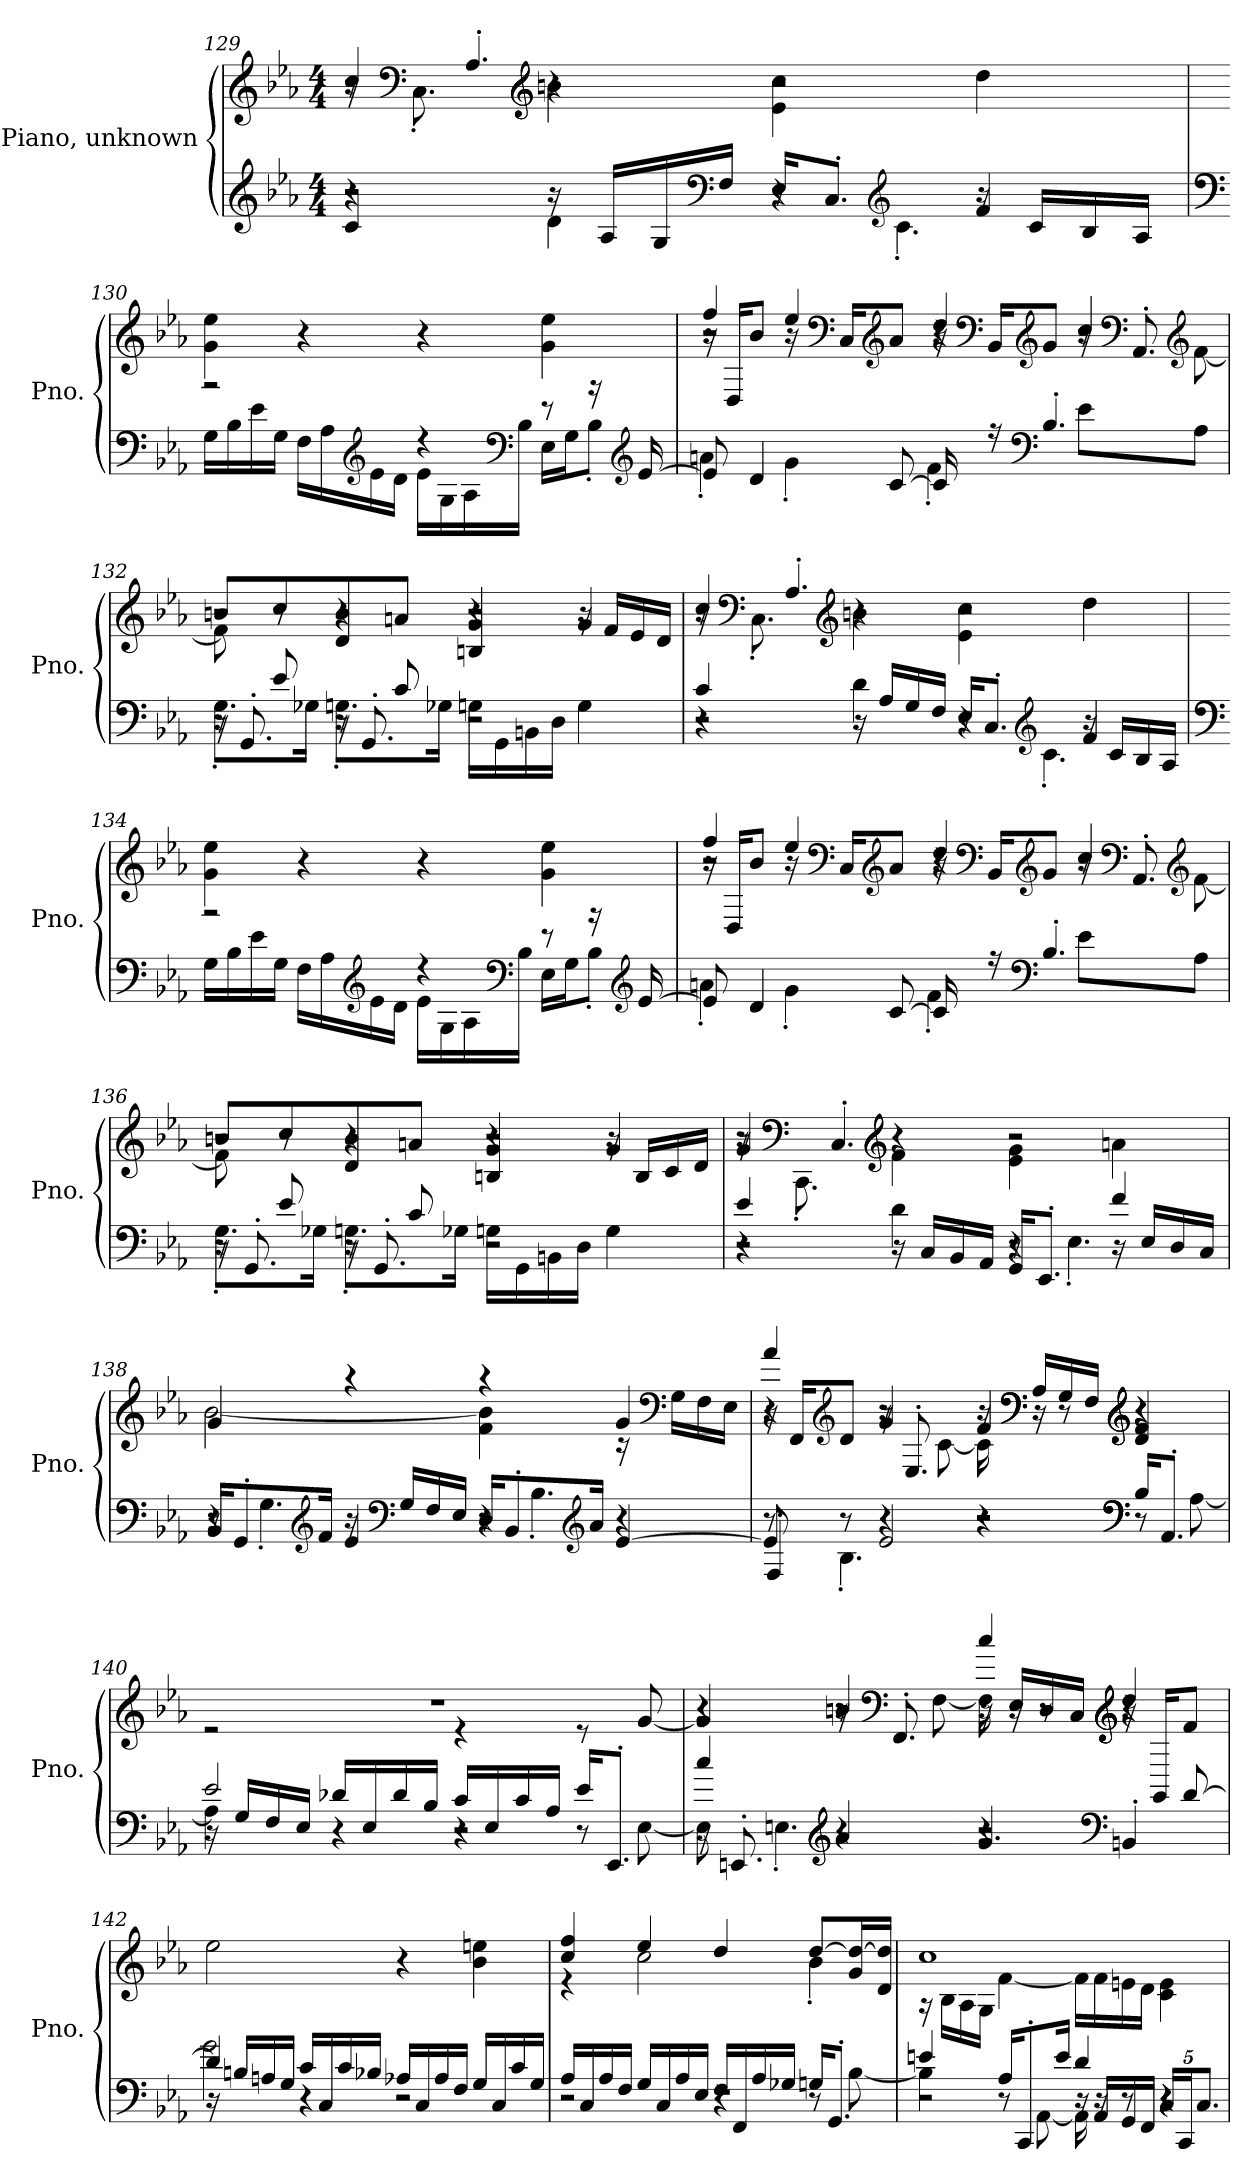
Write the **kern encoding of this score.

**kern	**kern
*part1	*part1
*staff2	*staff1
*I"Piano, unknown	*
*I'Pno.	*
!!LO:LB:g=z
*clefG2	*clefG2
*k[b-e-a-]	*k[b-e-a-]
*M4/4	*M4/4
=129	=129
*^	*^
*	*^	*	*^
2r	4r	4c/	4cc/	16r	8r
*	*	*	*clefF4	*	*
.	.	.	.	8.C'\	.
.	.	.	.	.	4.A-'/
*	*	*	*clefG2	*	*
.	4d\	16r	4r	4bn\	.
.	.	16A-/LL	.	.	.
.	.	16G/	.	.	.
*clefF4	*	*	*	*	*
.	.	16F/JJ	.	.	.
4r	8r	16E-/KL	2r	4e-\ 4cc\	2r
.	.	8.C'/J	.	.	.
*clefG2	*	*	*	*	*
.	4.c'\	.	.	.	.
4f/	.	16r	.	4dd\	.
.	.	16c/LL	.	.	.
.	.	16B-/	.	.	.
.	.	16A-/JJ	.	.	.
*v	*v	*v	*	*	*
*	*v	*v	*v
!!LO:LB:g=z
=130	=130
*clefF4	*
*^	*
2r	16G\LL	4g\ 4ee-\
.	16B-\	.
.	16e-\	.
.	16G\JJ	.
.	16F\LL	4r
.	16A-\	.
*clefG2	*	*
.	16e-\	.
.	16d\JJ	.
4r	16e-\LL	4r
.	16G\	.
.	16A-\	.
*clefF4	*	*
.	16B-\JJ	.
8r	16E-\LL	4g\ 4ee-\
.	16G\J	.
16r	8B-'\J	.
*clefG2	*	*
[16e-/	.	.
!!LO:PB:g=z
=131	=131	=131
*	*	*^
*	*	*	*^
8e-/]	4an'\	4ff/	2r	16r
.	.	.	.	16D/KL
4d/	.	.	.	8b-/J
.	4g'\	4ee-/	.	16r
*	*	*clefF4	*	*
.	.	.	.	16C/KL
*	*	*clefG2	*	*
[8c/	.	.	.	8a-/J
16c/]	4f'\	4dd/	4r	16r
*	*	*clefF4	*	*
16r	.	.	.	16BB-/KL
*clefF4	*	*clefG2	*	*
4.B-'/	.	.	.	8g/J
.	8e-\L	4cc/	8r	16r
*	*	*clefF4	*	*
.	.	.	.	8.AA-'/
*	*	*clefG2	*	*
.	8A-\J	.	[8f\	.
!!LO:LB:g=z	!!	!!
=132	=132	=132	=132	=132
*	*^	*	*	*
8r	8.G'\L	16r	2r	8f\]	8bn/L
.	.	8.GG'/	.	.	.
8e-/	.	.	.	8r	8cc/
.	16G-X\Jk	.	.	.	.
8r	8.Gn'\L	16r	.	4r	8d/ 8b/
.	.	8.GG'/	.	.	.
8c/	.	.	.	.	8an/J
.	16G-X\Jk	.	.	.	.
2r	16Gn\LL	2r	4r	2r	4Bn/ 4g/
.	16GG\	.	.	.	.
.	16BBn\	.	.	.	.
.	16D\JJ	.	.	.	.
.	4G\	.	4g/	.	16r
.	.	.	.	.	16f/LL
.	.	.	.	.	16e-/
.	.	.	.	.	16d/JJ
!!LO:LB:g=z	!!	!!
=133	=133	=133	=133	=133	=133
2r	4r	4c/	4cc/	16r	8r
*	*	*	*clefF4	*	*
.	.	.	.	8.C'\	.
.	.	.	.	.	4.A-'/
*	*	*	*clefG2	*	*
.	4d\	16r	4r	4bn\	.
.	.	16A-/LL	.	.	.
.	.	16G/	.	.	.
.	.	16F/JJ	.	.	.
4r	8r	16E-/KL	2r	4e-\ 4cc\	2r
.	.	8.C'/J	.	.	.
*clefG2	*	*	*	*	*
.	4.c'\	.	.	.	.
4f/	.	16r	.	4dd\	.
.	.	16c/LL	.	.	.
.	.	16B-/	.	.	.
.	.	16A-/JJ	.	.	.
*v	*v	*v	*	*	*
*	*v	*v	*v
!!LO:LB:g=z
=134	=134
*clefF4	*
*^	*
2r	16G\LL	4g\ 4ee-\
.	16B-\	.
.	16e-\	.
.	16G\JJ	.
.	16F\LL	4r
.	16A-\	.
*clefG2	*	*
.	16e-\	.
.	16d\JJ	.
4r	16e-\LL	4r
.	16G\	.
.	16A-\	.
*clefF4	*	*
.	16B-\JJ	.
8r	16E-\LL	4g\ 4ee-\
.	16G\J	.
16r	8B-'\J	.
*clefG2	*	*
[16e-/	.	.
!!LO:LB:g=z
=135	=135	=135
*	*	*^
*	*	*	*^
8e-/]	4an'\	4ff/	2r	16r
.	.	.	.	16D/KL
4d/	.	.	.	8b-/J
.	4g'\	4ee-/	.	16r
*	*	*clefF4	*	*
.	.	.	.	16C/KL
*	*	*clefG2	*	*
[8c/	.	.	.	8a-/J
16c/]	4f'\	4dd/	4r	16r
*	*	*clefF4	*	*
16r	.	.	.	16BB-/KL
*clefF4	*	*clefG2	*	*
4.B-'/	.	.	.	8g/J
.	8e-\L	4cc/	8r	16r
*	*	*clefF4	*	*
.	.	.	.	8.AA-'/
*	*	*clefG2	*	*
.	8A-\J	.	[8f\	.
!!LO:LB:g=z	!!	!!
=136	=136	=136	=136	=136
*	*^	*	*	*
8r	8.G'\L	16r	2r	8f\]	8bn/L
.	.	8.GG'/	.	.	.
8e-/	.	.	.	8r	8cc/
.	16G-X\Jk	.	.	.	.
8r	8.Gn'\L	16r	.	4r	8d/ 8b/
.	.	8.GG'/	.	.	.
8c/	.	.	.	.	8an/J
.	16G-X\Jk	.	.	.	.
2r	16Gn\LL	2r	4r	2r	4Bn/ 4g/
.	16GG\	.	.	.	.
.	16BBn\	.	.	.	.
.	16D\JJ	.	.	.	.
.	4G\	.	4g/	.	16r
.	.	.	.	.	16B/LL
.	.	.	.	.	16c/
.	.	.	.	.	16d/JJ
=137	=137	=137	=137	=137	=137
2r	4r	4e-/	4g/	16r	8r
*	*	*	*clefF4	*	*
.	.	.	.	8.CC'\	.
.	.	.	.	.	4.C'/
*	*	*	*clefG2	*	*
.	4d\	16r	4r	4f\	.
.	.	16C/LL	.	.	.
.	.	16BB-/	.	.	.
.	.	16AA-/JJ	.	.	.
4r	8r	16GG/KL	2r	4e-\ 4g\	2r
.	.	8.EE-'/J	.	.	.
.	4.E-'\	.	.	.	.
4f/	.	16r	.	4an\	.
.	.	16E-/LL	.	.	.
.	.	16D/	.	.	.
.	.	16C/JJ	.	.	.
*	*	*	*	*v	*v
!!LO:PB:g=z
=138	=138	=138	=138	=138
4r	8r	16BB-/KL	4g/	[2b-\
.	.	8GG'/	.	.
.	4.G'\	.	.	.
*clefG2	*	*	*	*
.	.	16f/Jk	.	.
4e-/	.	16r	4r	.
*clefF4	*	*	*	*
.	.	16G/LL	.	.
.	.	16F/	.	.
.	.	16E-/JJ	.	.
4r	8r	16D/KL	4r	4f\ 4b-\]
.	.	8BB-'/	.	.
.	4.B-'\	.	.	.
*clefG2	*	*	*	*
.	.	16a-/Jk	.	.
[4e-/	.	4r	4g/	16r
*	*	*	*clefF4	*
.	.	.	.	16G\LL
.	.	.	.	16F\
.	.	.	.	16E-\JJ
=139	=139	=139	=139	=139
*	*	*	*	*^
8e-/]	8r	4F'/	4a-/	4r	16r
.	.	.	.	.	16FF/KL
*	*	*	*clefG2	*	*
8r	4.B-'\	.	.	.	8d/J
4r	.	2e-/	4g/	8r	16r
.	.	.	.	.	8.E-'/
.	.	.	.	[8c\	.
2r	4r	.	4f/	16c\]	16r
*	*	*	*clefF4	*	*
.	.	.	.	16r	16A-/LL
.	.	.	.	8r	16G/
.	.	.	.	.	16F/JJ
*clefF4	*	*	*clefG2	*	*
.	8r	16B-/KL	4r	4r	4d/ 4f/
.	.	8.AA-'/J	.	.	.
.	[8A-\	.	.	.	.
*	*	*	*	*v	*v
!!LO:LB:g=z
=140	=140	=140	=140	=140
2e-/	4A-\]	16r	1r	2r
.	.	16G/LL	.	.
.	.	16F/	.	.
.	.	16E-/JJ	.	.
.	4r	16d-X/LL	.	.
.	.	16E-/	.	.
.	.	16d-/	.	.
.	.	16B-/JJ	.	.
2r	4r	16c/LL	.	4r
.	.	16E-/	.	.
.	.	16c/	.	.
.	.	16A-/JJ	.	.
.	8r	16e-/KL	.	8r
.	.	8.EE-'/J	.	.
.	[8E-\	.	.	[8g/
=141	=141	=141	=141	=141
*	*	*	*	*^
4cc/	8E-\]	16r	4r	4r	4g/]
.	.	8.EEn'/	.	.	.
.	4.En'\	.	.	.	.
*clefG2	*	*	*	*	*
4r	.	4a-/	4bn/	8r	16r
*	*	*	*clefF4	*	*
.	.	.	.	.	8.FF'/
.	.	.	.	[8F\	.
4.g/	2r	4r	4cc/	16F\]	16r
.	.	.	.	16r	16E-/LL
.	.	.	.	8r	16D/
.	.	.	.	.	16C/JJ
*clefF4	*	*	*clefG2	*	*
.	.	4BBn'/	4dd/	4r	16r
.	.	.	.	.	16GG/KL
[8d/	.	.	.	.	8f/J
*	*	*	*v	*v	*v
!!LO:LB:g=z
=142	=142	=142	=142
4d/]	2g\	16r	2ee-\
.	.	16Bn/LL	.
.	.	16An/	.
.	.	16G/JJ	.
4r	.	16c/LL	.
.	.	16C/	.
.	.	16c/	.
.	.	16B-X/JJ	.
2r	2r	16A-X/LL	4r
.	.	16C/	.
.	.	16A-/	.
.	.	16F/JJ	.
.	.	16G/LL	4b-\ 4een\
.	.	16C/	.
.	.	16c/	.
.	.	16G/JJ	.
=143	=143	=143	=143
*	*	*	*^
1r	2r	16A-/LL	4cc/ 4ff/	4r
.	.	16C/	.	.
.	.	16A-/	.	.
.	.	16F/JJ	.	.
.	.	16G/LL	4ee-/	2cc\
.	.	16C/	.	.
.	.	16A-/	.	.
.	.	16E-/JJ	.	.
.	4r	16F/LL	4dd/	.
.	.	16FF/	.	.
.	.	16A-/	.	.
.	.	16G-X/JJ	.	.
.	8r	16Gn/KL	[8dd/L	4b-'\
.	.	8.GG'/J	.	.
.	[8B-\	.	16g/ 16dd/_L	.
.	.	.	16d/ 16dd/]JJ	.
!!LO:LB:g=z	!!
=144	=144	=144	=144	=144
2r	4B-\]	4en/	1cc	16r
.	.	.	.	16B-\LL
.	.	.	.	16A-\
.	.	.	.	16G\JJ
.	8r	16A-/KL	.	[4f\
.	.	8CC'/	.	.
.	[8AA-\	.	.	.
.	.	16e/Jk	.	.
4d/	16AA-\]	16r	.	16f\LL]
.	16r	16AA-/LL	.	16f\
.	8r	16GG/	.	16en\
.	.	16FF/JJ	.	16d\JJ
*	*	*Xbrackettup	*	*
4r	4r	20C/LL	.	4c\ 4e\
.	.	20CC/J	.	.
.	.	10.C/J	.	.
*v	*v	*v	*	*
*	*v	*v
=	=
*-	*-
